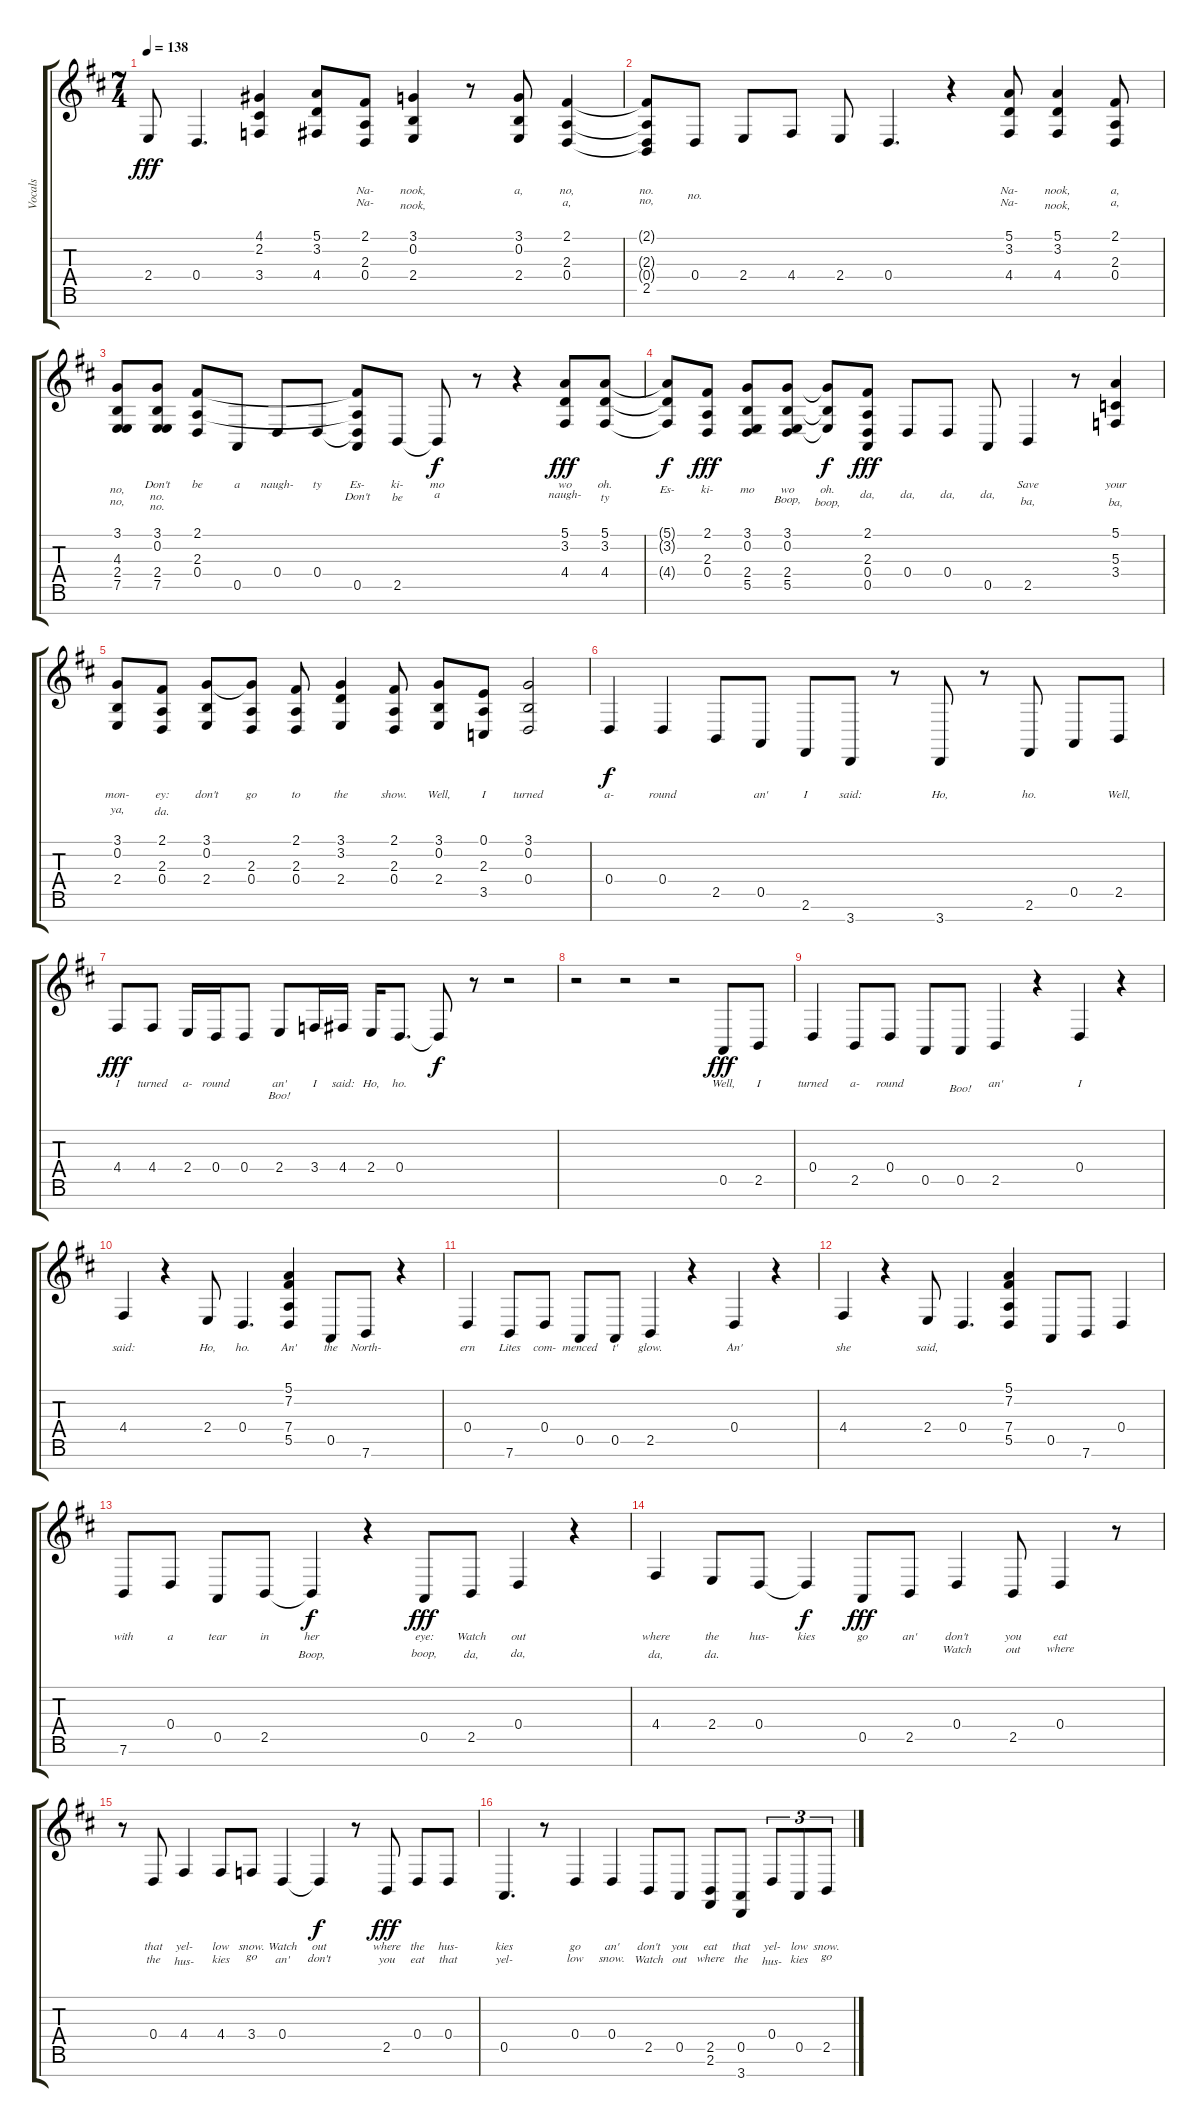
\track ("Vocals" "Vocals") {instrument lead6voice}
\staff {score tabs}
\tuning (E4 B3 G3 D3 A2 E2 B1) {hide}
\ts (7 4)
\tempo 138
\clef g2
\ks d
2.4.8{lyrics (0 "") lyrics (1 "") lyrics (2 "") lyrics (3 "") lyrics (4 "") dy fff} 0.4.4{d lyrics (0 "") lyrics (1 "") lyrics (2 "") lyrics (3 "") lyrics (4 "")} (4.1 2.2 3.4).4{lyrics (0 "") lyrics (1 "") lyrics (2 "") lyrics (3 "") lyrics (4 "")} (5.1 3.2 4.4).8{lyrics (0 "") lyrics (1 "") lyrics (2 "") lyrics (3 "") lyrics (4 "")} (2.1 2.3 0.4).8{lyrics (0 "") lyrics (1 "Na-") lyrics (2 "Na-") lyrics (3 "") lyrics (4 "")} (3.1 0.2 2.4).4{lyrics (0 "") lyrics (1 "nook,") lyrics (2 "nook,") lyrics (3 "") lyrics (4 "")} r.8 (3.1 0.2 2.4).8{lyrics (0 "") lyrics (1 "a,") lyrics (2 "") lyrics (3 "") lyrics (4 "")} (2.1 2.3 0.4).4{lyrics (0 "") lyrics (1 "no,") lyrics (2 "a,") lyrics (3 "") lyrics (4 "")} |
(2.1{t} 2.3{t} 0.4{t} 2.5).8{lyrics (0 "") lyrics (1 "no.") lyrics (2 "no,") lyrics (3 "") lyrics (4 "")} 0.4.8{lyrics (0 "") lyrics (1 "") lyrics (2 "no.") lyrics (3 "") lyrics (4 "")} 2.4.8{lyrics (0 "") lyrics (1 "") lyrics (2 "") lyrics (3 "") lyrics (4 "")} 4.4.8{lyrics (0 "") lyrics (1 "") lyrics (2 "") lyrics (3 "") lyrics (4 "")} 2.4.8{lyrics (0 "") lyrics (1 "") lyrics (2 "") lyrics (3 "") lyrics (4 "")} 0.4.4{d lyrics (0 "") lyrics (1 "") lyrics (2 "") lyrics (3 "") lyrics (4 "")} r.4 (5.1 3.2 4.4).8{lyrics (0 "") lyrics (1 "Na-") lyrics (2 "Na-") lyrics (3 "") lyrics (4 "")} (5.1 3.2 4.4).4{lyrics (0 "") lyrics (1 "nook,") lyrics (2 "nook,") lyrics (3 "") lyrics (4 "")} (2.1 2.3 0.4).8{lyrics (0 "") lyrics (1 "a,") lyrics (2 "a,") lyrics (3 "") lyrics (4 "")} |
(3.1 4.3 2.4 7.5).8{lyrics (0 "") lyrics (1 "no,") lyrics (2 "no,") lyrics (3 "") lyrics (4 "")} (3.1 0.2 2.4 7.5).8{lyrics (0 "Don't") lyrics (1 "no.") lyrics (2 "no.") lyrics (3 "") lyrics (4 "")} (2.1 2.3 0.4).8{lyrics (0 "be") lyrics (1 "") lyrics (2 "") lyrics (3 "") lyrics (4 "")} 0.5.8{lyrics (0 "a") lyrics (1 "") lyrics (2 "") lyrics (3 "") lyrics (4 "")} 0.4.8{lyrics (0 "naugh-") lyrics (1 "") lyrics (2 "") lyrics (3 "") lyrics (4 "")} 0.4.8{lyrics (0 "ty") lyrics (1 "") lyrics (2 "") lyrics (3 "") lyrics (4 "")} (2.1{t} 2.3{t} 0.4{t} 0.5).8{lyrics (0 "Es-") lyrics (1 "Don't") lyrics (2 "") lyrics (3 "") lyrics (4 "")} 2.5.8{lyrics (0 "ki-") lyrics (1 "be") lyrics (2 "") lyrics (3 "") lyrics (4 "")} 2.5{t}.8{lyrics (0 "mo") lyrics (1 "a") lyrics (2 "") lyrics (3 "") lyrics (4 "") dy f} r.8 r.4 (5.1 3.2 4.4).8{lyrics (0 "wo") lyrics (1 "naugh-") lyrics (2 "") lyrics (3 "") lyrics (4 "") dy fff} (5.1 3.2 4.4).8{lyrics (0 "oh.") lyrics (1 "ty") lyrics (2 "") lyrics (3 "") lyrics (4 "")} |
(5.1{t} 3.2{t} 4.4{t}).8{lyrics (0 "") lyrics (1 "Es-") lyrics (2 "") lyrics (3 "") lyrics (4 "") dy f} (2.1 2.3 0.4).8{lyrics (0 "") lyrics (1 "ki-") lyrics (2 "") lyrics (3 "") lyrics (4 "") dy fff} (3.1 0.2 2.4 5.5).8{lyrics (0 "") lyrics (1 "mo") lyrics (2 "") lyrics (3 "") lyrics (4 "")} (3.1 0.2 2.4 5.5).8{lyrics (0 "") lyrics (1 "wo") lyrics (2 "Boop,") lyrics (3 "") lyrics (4 "")} (3.1{t} 0.2{t} 2.4{t}).8{lyrics (0 "") lyrics (1 "oh.") lyrics (2 "boop,") lyrics (3 "") lyrics (4 "") dy f} (2.1 2.3 0.4 0.5).8{lyrics (0 "") lyrics (1 "") lyrics (2 "da,") lyrics (3 "") lyrics (4 "") dy fff} 0.4.8{lyrics (0 "") lyrics (1 "") lyrics (2 "da,") lyrics (3 "") lyrics (4 "")} 0.4.8{lyrics (0 "") lyrics (1 "") lyrics (2 "da,") lyrics (3 "") lyrics (4 "")} 0.5.8{lyrics (0 "") lyrics (1 "") lyrics (2 "da,") lyrics (3 "") lyrics (4 "")} 2.5.4{lyrics (0 "Save") lyrics (1 "") lyrics (2 "ba,") lyrics (3 "") lyrics (4 "")} r.8 (5.1 5.3 3.4).4{lyrics (0 "your") lyrics (1 "") lyrics (2 "ba,") lyrics (3 "") lyrics (4 "")} |
(3.1 0.2 2.4).8{lyrics (0 "mon-") lyrics (1 "") lyrics (2 "ya,") lyrics (3 "") lyrics (4 "")} (2.1 2.3 0.4).8{lyrics (0 "ey:") lyrics (1 "") lyrics (2 "da.") lyrics (3 "") lyrics (4 "")} (3.1 0.2 2.4).8{lyrics (0 "don't") lyrics (1 "") lyrics (2 "") lyrics (3 "") lyrics (4 "")} (3.1{t} 2.3 0.4).8{lyrics (0 "go") lyrics (1 "") lyrics (2 "") lyrics (3 "") lyrics (4 "")} (2.1 2.3 0.4).8{lyrics (0 "to") lyrics (1 "") lyrics (2 "") lyrics (3 "") lyrics (4 "")} (3.1 3.2 2.4).4{lyrics (0 "the") lyrics (1 "") lyrics (2 "") lyrics (3 "") lyrics (4 "")} (2.1 2.3 0.4).8{lyrics (0 "show.") lyrics (1 "") lyrics (2 "") lyrics (3 "") lyrics (4 "")} (3.1 0.2 2.4).8{lyrics (0 "Well,") lyrics (1 "") lyrics (2 "") lyrics (3 "") lyrics (4 "")} (0.1 2.3 3.5).8{lyrics (0 "I") lyrics (1 "") lyrics (2 "") lyrics (3 "") lyrics (4 "")} (3.1 0.2 0.4).2{lyrics (0 "turned") lyrics (1 "") lyrics (2 "") lyrics (3 "") lyrics (4 "")} |
0.4.4{lyrics (0 "a-") lyrics (1 "") lyrics (2 "") lyrics (3 "") lyrics (4 "") dy f} 0.4.4{lyrics (0 "round") lyrics (1 "") lyrics (2 "") lyrics (3 "") lyrics (4 "")} 2.5.8{lyrics (0 "") lyrics (1 "") lyrics (2 "") lyrics (3 "") lyrics (4 "")} 0.5.8{lyrics (0 "an'") lyrics (1 "") lyrics (2 "") lyrics (3 "") lyrics (4 "")} 2.6.8{lyrics (0 "I") lyrics (1 "") lyrics (2 "") lyrics (3 "") lyrics (4 "")} 3.7.8{lyrics (0 "said:") lyrics (1 "") lyrics (2 "") lyrics (3 "") lyrics (4 "")} r.8 3.7.8{lyrics (0 "Ho,") lyrics (1 "") lyrics (2 "") lyrics (3 "") lyrics (4 "")} r.8 2.6.8{lyrics (0 "ho.") lyrics (1 "") lyrics (2 "") lyrics (3 "") lyrics (4 "")} 0.5.8{lyrics (0 "") lyrics (1 "") lyrics (2 "") lyrics (3 "") lyrics (4 "")} 2.5.8{lyrics (0 "Well,") lyrics (1 "") lyrics (2 "") lyrics (3 "") lyrics (4 "")} |
4.4.8{lyrics (0 "I") lyrics (1 "") lyrics (2 "") lyrics (3 "") lyrics (4 "") dy fff} 4.4.8{lyrics (0 "turned") lyrics (1 "") lyrics (2 "") lyrics (3 "") lyrics (4 "")} 2.4.16{lyrics (0 "a-") lyrics (1 "") lyrics (2 "") lyrics (3 "") lyrics (4 "")} 0.4.16{lyrics (0 "round") lyrics (1 "") lyrics (2 "") lyrics (3 "") lyrics (4 "")} 0.4.8{lyrics (0 "") lyrics (1 "") lyrics (2 "") lyrics (3 "") lyrics (4 "")} 2.4.8{lyrics (0 "an'") lyrics (1 "Boo!") lyrics (2 "") lyrics (3 "") lyrics (4 "")} 3.4.16{lyrics (0 "I") lyrics (1 "") lyrics (2 "") lyrics (3 "") lyrics (4 "")} 4.4.16{lyrics (0 "said:") lyrics (1 "") lyrics (2 "") lyrics (3 "") lyrics (4 "")} 2.4.16{lyrics (0 "Ho,") lyrics (1 "") lyrics (2 "") lyrics (3 "") lyrics (4 "")} 0.4.8{d lyrics (0 "ho.") lyrics (1 "") lyrics (2 "") lyrics (3 "") lyrics (4 "")} 0.4{t}.8{lyrics (0 "") lyrics (1 "") lyrics (2 "") lyrics (3 "") lyrics (4 "") dy f} r.8 r.2 |
r.2 r.2 r.2 0.5.8{lyrics (0 "Well,") lyrics (1 "") lyrics (2 "") lyrics (3 "") lyrics (4 "") dy fff} 2.5.8{lyrics (0 "I") lyrics (1 "") lyrics (2 "") lyrics (3 "") lyrics (4 "")} |
0.4.4{lyrics (0 "turned") lyrics (1 "") lyrics (2 "") lyrics (3 "") lyrics (4 "")} 2.5.8{lyrics (0 "a-") lyrics (1 "") lyrics (2 "") lyrics (3 "") lyrics (4 "")} 0.4.8{lyrics (0 "round") lyrics (1 "") lyrics (2 "") lyrics (3 "") lyrics (4 "")} 0.5.8{lyrics (0 "") lyrics (1 "") lyrics (2 "") lyrics (3 "") lyrics (4 "")} 0.5.8{lyrics (0 "") lyrics (1 "Boo!") lyrics (2 "") lyrics (3 "") lyrics (4 "")} 2.5.4{lyrics (0 "an'") lyrics (1 "") lyrics (2 "") lyrics (3 "") lyrics (4 "")} r.4 0.4.4{lyrics (0 "I") lyrics (1 "") lyrics (2 "") lyrics (3 "") lyrics (4 "")} r.4 |
4.4.4{lyrics (0 "said:") lyrics (1 "") lyrics (2 "") lyrics (3 "") lyrics (4 "")} r.4 2.4.8{lyrics (0 "Ho,") lyrics (1 "") lyrics (2 "") lyrics (3 "") lyrics (4 "")} 0.4.4{d lyrics (0 "ho.") lyrics (1 "") lyrics (2 "") lyrics (3 "") lyrics (4 "")} (5.1 7.2 7.4 5.5).4{lyrics (0 "An'") lyrics (1 "") lyrics (2 "") lyrics (3 "") lyrics (4 "")} 0.5.8{lyrics (0 "the") lyrics (1 "") lyrics (2 "") lyrics (3 "") lyrics (4 "")} 7.6.8{lyrics (0 "North-") lyrics (1 "") lyrics (2 "") lyrics (3 "") lyrics (4 "")} r.4 |
0.4.4{lyrics (0 "ern") lyrics (1 "") lyrics (2 "") lyrics (3 "") lyrics (4 "")} 7.6.8{lyrics (0 "Lites") lyrics (1 "") lyrics (2 "") lyrics (3 "") lyrics (4 "")} 0.4.8{lyrics (0 "com-") lyrics (1 "") lyrics (2 "") lyrics (3 "") lyrics (4 "")} 0.5.8{lyrics (0 "menced") lyrics (1 "") lyrics (2 "") lyrics (3 "") lyrics (4 "")} 0.5.8{lyrics (0 "t'") lyrics (1 "") lyrics (2 "") lyrics (3 "") lyrics (4 "")} 2.5.4{lyrics (0 "glow.") lyrics (1 "") lyrics (2 "") lyrics (3 "") lyrics (4 "")} r.4 0.4.4{lyrics (0 "An'") lyrics (1 "") lyrics (2 "") lyrics (3 "") lyrics (4 "")} r.4 |
4.4.4{lyrics (0 "she") lyrics (1 "") lyrics (2 "") lyrics (3 "") lyrics (4 "")} r.4 2.4.8{lyrics (0 "said,") lyrics (1 "") lyrics (2 "") lyrics (3 "") lyrics (4 "")} 0.4.4{d lyrics (0 "") lyrics (1 "") lyrics (2 "") lyrics (3 "") lyrics (4 "")} (5.1 7.2 7.4 5.5).4{lyrics (0 "") lyrics (1 "") lyrics (2 "") lyrics (3 "") lyrics (4 "")} 0.5.8{lyrics (0 "") lyrics (1 "") lyrics (2 "") lyrics (3 "") lyrics (4 "")} 7.6.8{lyrics (0 "") lyrics (1 "") lyrics (2 "") lyrics (3 "") lyrics (4 "")} 0.4.4{lyrics (0 "") lyrics (1 "") lyrics (2 "") lyrics (3 "") lyrics (4 "")} |
7.6.8{lyrics (0 "with") lyrics (1 "") lyrics (2 "") lyrics (3 "") lyrics (4 "")} 0.4.8{lyrics (0 "a") lyrics (1 "") lyrics (2 "") lyrics (3 "") lyrics (4 "")} 0.5.8{lyrics (0 "tear") lyrics (1 "") lyrics (2 "") lyrics (3 "") lyrics (4 "")} 2.5.8{lyrics (0 "in") lyrics (1 "") lyrics (2 "") lyrics (3 "") lyrics (4 "")} 2.5{t}.4{lyrics (0 "her") lyrics (1 "") lyrics (2 "Boop,") lyrics (3 "") lyrics (4 "") dy f} r.4 0.5.8{lyrics (0 "eye:") lyrics (1 "") lyrics (2 "boop,") lyrics (3 "") lyrics (4 "") dy fff} 2.5.8{lyrics (0 "Watch") lyrics (1 "") lyrics (2 "da,") lyrics (3 "") lyrics (4 "")} 0.4.4{lyrics (0 "out") lyrics (1 "") lyrics (2 "da,") lyrics (3 "") lyrics (4 "")} r.4 |
4.4.4{lyrics (0 "where") lyrics (1 "") lyrics (2 "da,") lyrics (3 "") lyrics (4 "")} 2.4.8{lyrics (0 "the") lyrics (1 "") lyrics (2 "da.") lyrics (3 "") lyrics (4 "")} 0.4.8{lyrics (0 "hus-") lyrics (1 "") lyrics (2 "") lyrics (3 "") lyrics (4 "")} 0.4{t}.4{lyrics (0 "kies") lyrics (1 "") lyrics (2 "") lyrics (3 "") lyrics (4 "") dy f} 0.5.8{lyrics (0 "go") lyrics (1 "") lyrics (2 "") lyrics (3 "") lyrics (4 "") dy fff} 2.5.8{lyrics (0 "an'") lyrics (1 "") lyrics (2 "") lyrics (3 "") lyrics (4 "")} 0.4.4{lyrics (0 "don't") lyrics (1 "Watch") lyrics (2 "") lyrics (3 "") lyrics (4 "")} 2.5.8{lyrics (0 "you") lyrics (1 "out") lyrics (2 "") lyrics (3 "") lyrics (4 "")} 0.4.4{lyrics (0 "eat") lyrics (1 "where") lyrics (2 "") lyrics (3 "") lyrics (4 "")} r.8 |
r.8 0.4.8{lyrics (0 "that") lyrics (1 "the") lyrics (2 "") lyrics (3 "") lyrics (4 "")} 4.4.4{lyrics (0 "yel-") lyrics (1 "hus-") lyrics (2 "") lyrics (3 "") lyrics (4 "")} 4.4.8{lyrics (0 "low") lyrics (1 "kies") lyrics (2 "") lyrics (3 "") lyrics (4 "")} 3.4.8{lyrics (0 "snow.") lyrics (1 "go") lyrics (2 "") lyrics (3 "") lyrics (4 "")} 0.4.4{lyrics (0 "Watch") lyrics (1 "an'") lyrics (2 "") lyrics (3 "") lyrics (4 "")} 0.4{t}.4{lyrics (0 "out") lyrics (1 "don't") lyrics (2 "") lyrics (3 "") lyrics (4 "") dy f} r.8 2.5.8{lyrics (0 "where") lyrics (1 "you") lyrics (2 "") lyrics (3 "") lyrics (4 "") dy fff} 0.4.8{lyrics (0 "the") lyrics (1 "eat") lyrics (2 "") lyrics (3 "") lyrics (4 "")} 0.4.8{lyrics (0 "hus-") lyrics (1 "that") lyrics (2 "") lyrics (3 "") lyrics (4 "")} |
0.5.4{d lyrics (0 "kies") lyrics (1 "yel-") lyrics (2 "") lyrics (3 "") lyrics (4 "")} r.8 0.4.4{lyrics (0 "go") lyrics (1 "low") lyrics (2 "") lyrics (3 "") lyrics (4 "")} 0.4.4{lyrics (0 "an'") lyrics (1 "snow.") lyrics (2 "") lyrics (3 "") lyrics (4 "")} 2.5.8{lyrics (0 "don't") lyrics (1 "Watch") lyrics (2 "") lyrics (3 "") lyrics (4 "")} 0.5.8{lyrics (0 "you") lyrics (1 "out") lyrics (2 "") lyrics (3 "") lyrics (4 "")} (2.5 2.6).8{lyrics (0 "eat") lyrics (1 "where") lyrics (2 "") lyrics (3 "") lyrics (4 "")} (0.5 3.7).8{lyrics (0 "that") lyrics (1 "the") lyrics (2 "") lyrics (3 "") lyrics (4 "")} 0.4.8{tu (3 2) lyrics (0 "yel-") lyrics (1 "hus-") lyrics (2 "") lyrics (3 "") lyrics (4 "")} 0.5.8{tu (3 2) lyrics (0 "low") lyrics (1 "kies") lyrics (2 "") lyrics (3 "") lyrics (4 "")} 2.5.8{tu (3 2) lyrics (0 "snow.") lyrics (1 "go") lyrics (2 "") lyrics (3 "") lyrics (4 "")}
